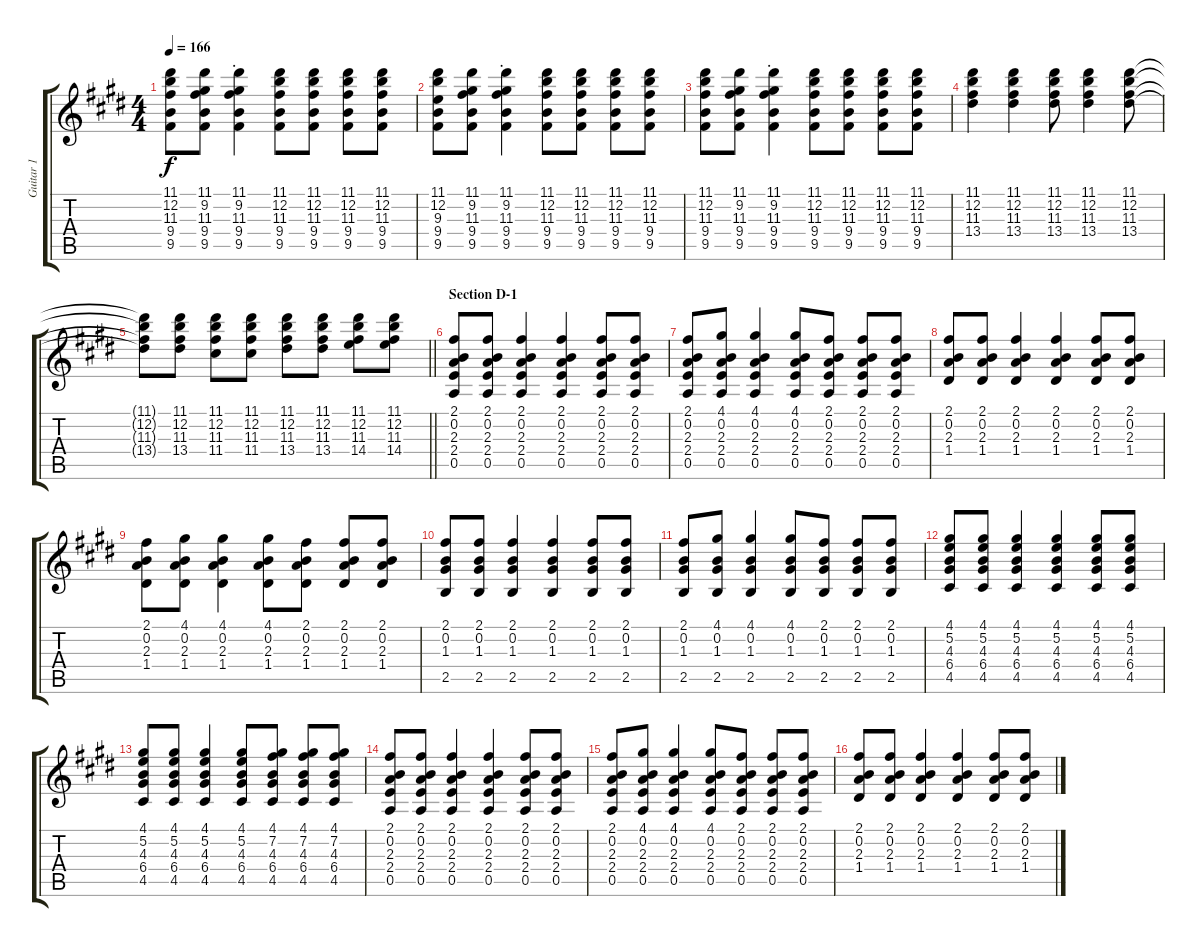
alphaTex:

\track ("Guitar 1" "Guitar 1") {instrument overdrivenguitar}
\staff {score tabs}
\tuning (E4 B3 G3 D3 A2 E2) {hide}
\ts (4 4)
\tempo 166
\clef g2
\ks e
(11.1 12.2 11.3 9.4 9.5).8{dy f} (11.1 9.2 11.3 9.4 9.5).8 (11.1 9.2{st} 11.3 9.4 9.5).4 (11.1 12.2 11.3 9.4 9.5).8 (11.1 12.2 11.3 9.4 9.5).8 (11.1 12.2 11.3 9.4 9.5).8 (11.1 12.2 11.3 9.4 9.5).8 |
(11.1 12.2 9.3 9.4 9.5).8 (11.1 9.2 11.3 9.4 9.5).8 (11.1 9.2{st} 11.3 9.4 9.5).4 (11.1 12.2 11.3 9.4 9.5).8 (11.1 12.2 11.3 9.4 9.5).8 (11.1 12.2 11.3 9.4 9.5).8 (11.1 12.2 11.3 9.4 9.5).8 |
(11.1 12.2 11.3 9.4 9.5).8 (11.1 9.2 11.3 9.4 9.5).8 (11.1 9.2{st} 11.3 9.4 9.5).4 (11.1 12.2 11.3 9.4 9.5).8 (11.1 12.2 11.3 9.4 9.5).8 (11.1 12.2 11.3 9.4 9.5).8 (11.1 12.2 11.3 9.4 9.5).8 |
(11.1 12.2 11.3 13.4).4 (11.1 12.2 11.3 13.4).4 (11.1 12.2 11.3 13.4).8 (11.1 12.2 11.3 13.4).4 (11.1 12.2 11.3 13.4).8 |
\barLineRight lightlight
(11.1{t} 12.2{t} 11.3{t} 13.4{t}).8 (11.1 12.2 11.3 13.4).8 (11.1 12.2 11.3 11.4).8 (11.1 12.2 11.3 11.4).8 (11.1 12.2 11.3 13.4).8 (11.1 12.2 11.3 13.4).8 (11.1 12.2 11.3 14.4).8 (11.1 12.2 11.3 14.4).8 |
\section ("" "Section D-1")
(2.1 0.2 2.3 2.4 0.5).8 (2.1 0.2 2.3 2.4 0.5).8 (2.1 0.2 2.3 2.4 0.5).4 (2.1 0.2 2.3 2.4 0.5).4 (2.1 0.2 2.3 2.4 0.5).8 (2.1 0.2 2.3 2.4 0.5).8 |
(2.1 0.2 2.3 2.4 0.5).8 (4.1 0.2 2.3 2.4 0.5).8 (4.1 0.2 2.3 2.4 0.5).4 (4.1 0.2 2.3 2.4 0.5).8 (2.1 0.2 2.3 2.4 0.5).8 (2.1 0.2 2.3 2.4 0.5).8 (2.1 0.2 2.3 2.4 0.5).8 |
(2.1 0.2 2.3 1.4).8 (2.1 0.2 2.3 1.4).8 (2.1 0.2 2.3 1.4).4 (2.1 0.2 2.3 1.4).4 (2.1 0.2 2.3 1.4).8 (2.1 0.2 2.3 1.4).8 |
(2.1 0.2 2.3 1.4).8 (4.1 0.2 2.3 1.4).8 (4.1 0.2 2.3 1.4).4 (4.1 0.2 2.3 1.4).8 (2.1 0.2 2.3 1.4).8 (2.1 0.2 2.3 1.4).8 (2.1 0.2 2.3 1.4).8 |
(2.1 0.2 1.3 2.5).8 (2.1 0.2 1.3 2.5).8 (2.1 0.2 1.3 2.5).4 (2.1 0.2 1.3 2.5).4 (2.1 0.2 1.3 2.5).8 (2.1 0.2 1.3 2.5).8 |
(2.1 0.2 1.3 2.5).8 (4.1 0.2 1.3 2.5).8 (4.1 0.2 1.3 2.5).4 (4.1 0.2 1.3 2.5).8 (2.1 0.2 1.3 2.5).8 (2.1 0.2 1.3 2.5).8 (2.1 0.2 1.3 2.5).8 |
(4.1 5.2 4.3 6.4 4.5).8 (4.1 5.2 4.3 6.4 4.5).8 (4.1 5.2 4.3 6.4 4.5).4 (4.1 5.2 4.3 6.4 4.5).4 (4.1 5.2 4.3 6.4 4.5).8 (4.1 5.2 4.3 6.4 4.5).8 |
(4.1 5.2 4.3 6.4 4.5).8 (4.1 5.2 4.3 6.4 4.5).8 (4.1 5.2 4.3 6.4 4.5).4 (4.1 5.2 4.3 6.4 4.5).8 (4.1 7.2 4.3 6.4 4.5).8 (4.1 7.2 4.3 6.4 4.5).8 (4.1 7.2 4.3 6.4 4.5).8 |
(2.1 0.2 2.3 2.4 0.5).8 (2.1 0.2 2.3 2.4 0.5).8 (2.1 0.2 2.3 2.4 0.5).4 (2.1 0.2 2.3 2.4 0.5).4 (2.1 0.2 2.3 2.4 0.5).8 (2.1 0.2 2.3 2.4 0.5).8 |
(2.1 0.2 2.3 2.4 0.5).8 (4.1 0.2 2.3 2.4 0.5).8 (4.1 0.2 2.3 2.4 0.5).4 (4.1 0.2 2.3 2.4 0.5).8 (2.1 0.2 2.3 2.4 0.5).8 (2.1 0.2 2.3 2.4 0.5).8 (2.1 0.2 2.3 2.4 0.5).8 |
(2.1 0.2 2.3 1.4).8 (2.1 0.2 2.3 1.4).8 (2.1 0.2 2.3 1.4).4 (2.1 0.2 2.3 1.4).4 (2.1 0.2 2.3 1.4).8 (2.1 0.2 2.3 1.4).8
